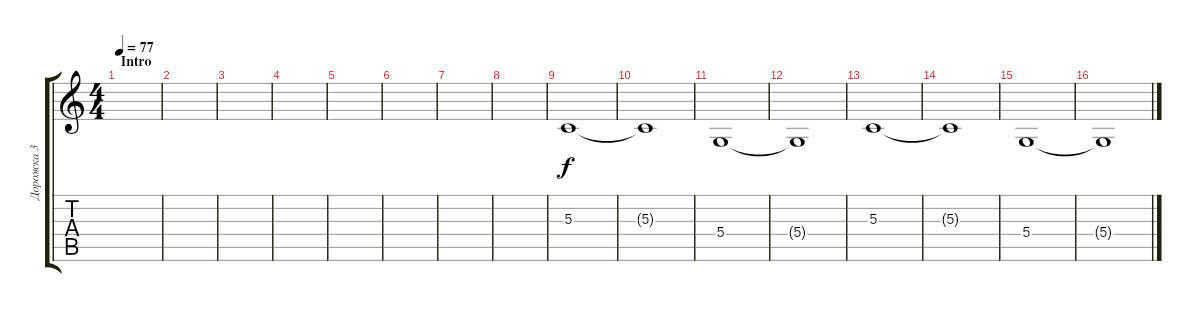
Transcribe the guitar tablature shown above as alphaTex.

\track ("Дорожка 3" "Дорожка 3") {instrument drawbarorgan}
\staff {score tabs}
\tuning (E4 B3 G3 D3 A2 E2) {hide}
\ts (4 4)
\section ("" "Intro")
\tempo 77
\clef g2
\ks c
|
|
|
|
|
|
|
|
5.3.1{volume 0} |
5.3{t}.1{volume 8} |
5.4.1 |
5.4{t}.1 |
5.3.1 |
5.3{t}.1 |
5.4.1 |
5.4{t}.1
